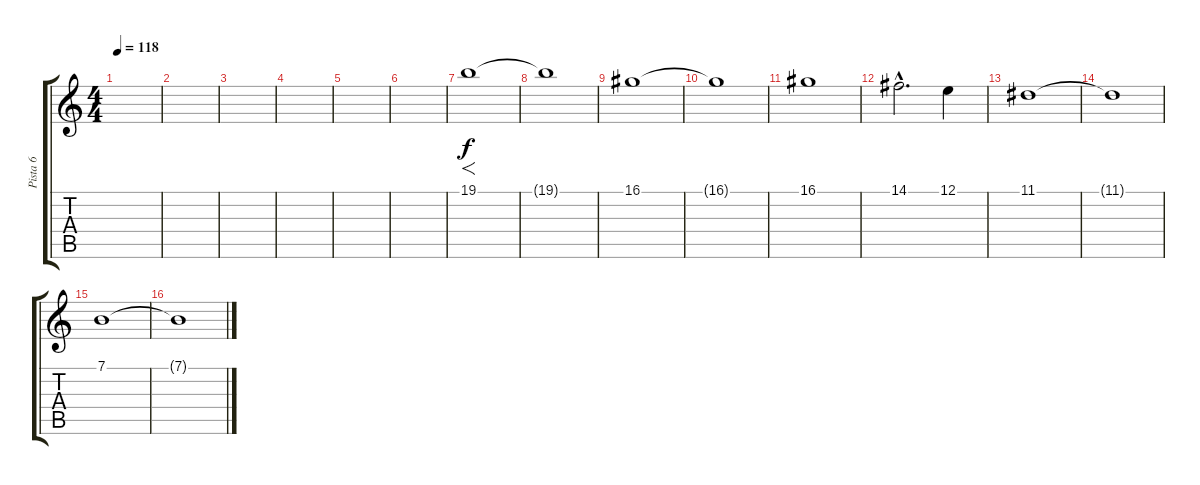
\track ("Pista 6" "Pista 6") {instrument synthstrings1}
\staff {score tabs}
\tuning (E4 B3 G3 D3 A2 E2) {hide}
\ts (4 4)
\tempo 118
\clef g2
\ks c
|
|
|
|
|
|
19.1.1{f} |
19.1{t}.1 |
16.1.1 |
16.1{t}.1 |
16.1.1 |
14.1{hac}.2{d} 12.1.4 |
11.1.1 |
11.1{t}.1 |
7.1.1 |
7.1{t}.1
